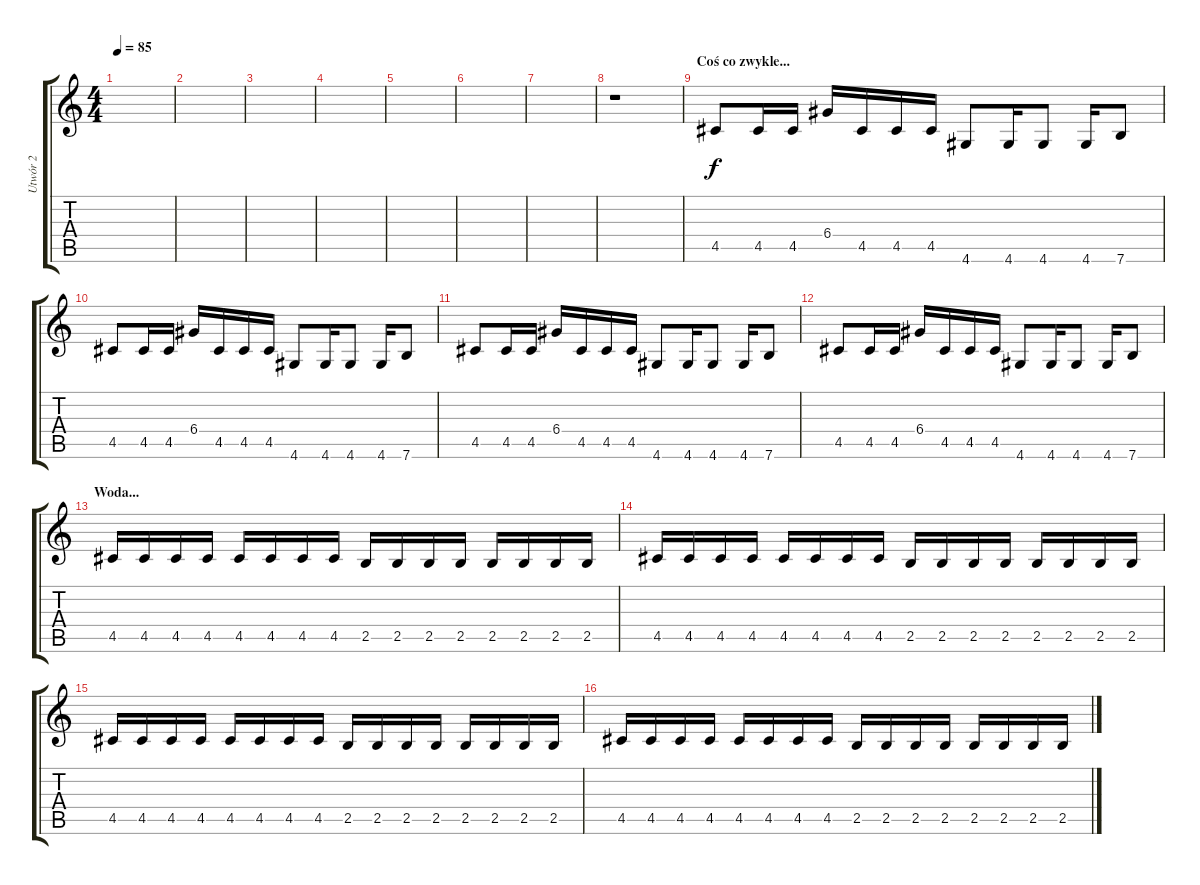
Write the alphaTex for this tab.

\track ("Utwór 2" "Utwór 2") {instrument electricguitarmuted}
\staff {score tabs}
\tuning (E4 B3 G3 D3 A2 E2) {hide}
\ts (4 4)
\tempo 85
\clef g2
\ks c
|
|
|
|
|
|
|
r.1 |
\section ("" "Coś co zwykle...")
4.5.8 4.5.16 4.5.16 6.4.16 4.5.16 4.5.16 4.5.16 4.6.8 4.6.16 4.6.8 4.6.16 7.6.8 |
4.5.8 4.5.16 4.5.16 6.4.16 4.5.16 4.5.16 4.5.16 4.6.8 4.6.16 4.6.8 4.6.16 7.6.8 |
4.5.8 4.5.16 4.5.16 6.4.16 4.5.16 4.5.16 4.5.16 4.6.8 4.6.16 4.6.8 4.6.16 7.6.8 |
4.5.8 4.5.16 4.5.16 6.4.16 4.5.16 4.5.16 4.5.16 4.6.8 4.6.16 4.6.8 4.6.16 7.6.8 |
\section ("" "Woda...")
4.5.16 4.5.16 4.5.16 4.5.16 4.5.16 4.5.16 4.5.16 4.5.16 2.5.16 2.5.16 2.5.16 2.5.16 2.5.16 2.5.16 2.5.16 2.5.16 |
4.5.16 4.5.16 4.5.16 4.5.16 4.5.16 4.5.16 4.5.16 4.5.16 2.5.16 2.5.16 2.5.16 2.5.16 2.5.16 2.5.16 2.5.16 2.5.16 |
4.5.16 4.5.16 4.5.16 4.5.16 4.5.16 4.5.16 4.5.16 4.5.16 2.5.16 2.5.16 2.5.16 2.5.16 2.5.16 2.5.16 2.5.16 2.5.16 |
4.5.16 4.5.16 4.5.16 4.5.16 4.5.16 4.5.16 4.5.16 4.5.16 2.5.16 2.5.16 2.5.16 2.5.16 2.5.16 2.5.16 2.5.16 2.5.16
